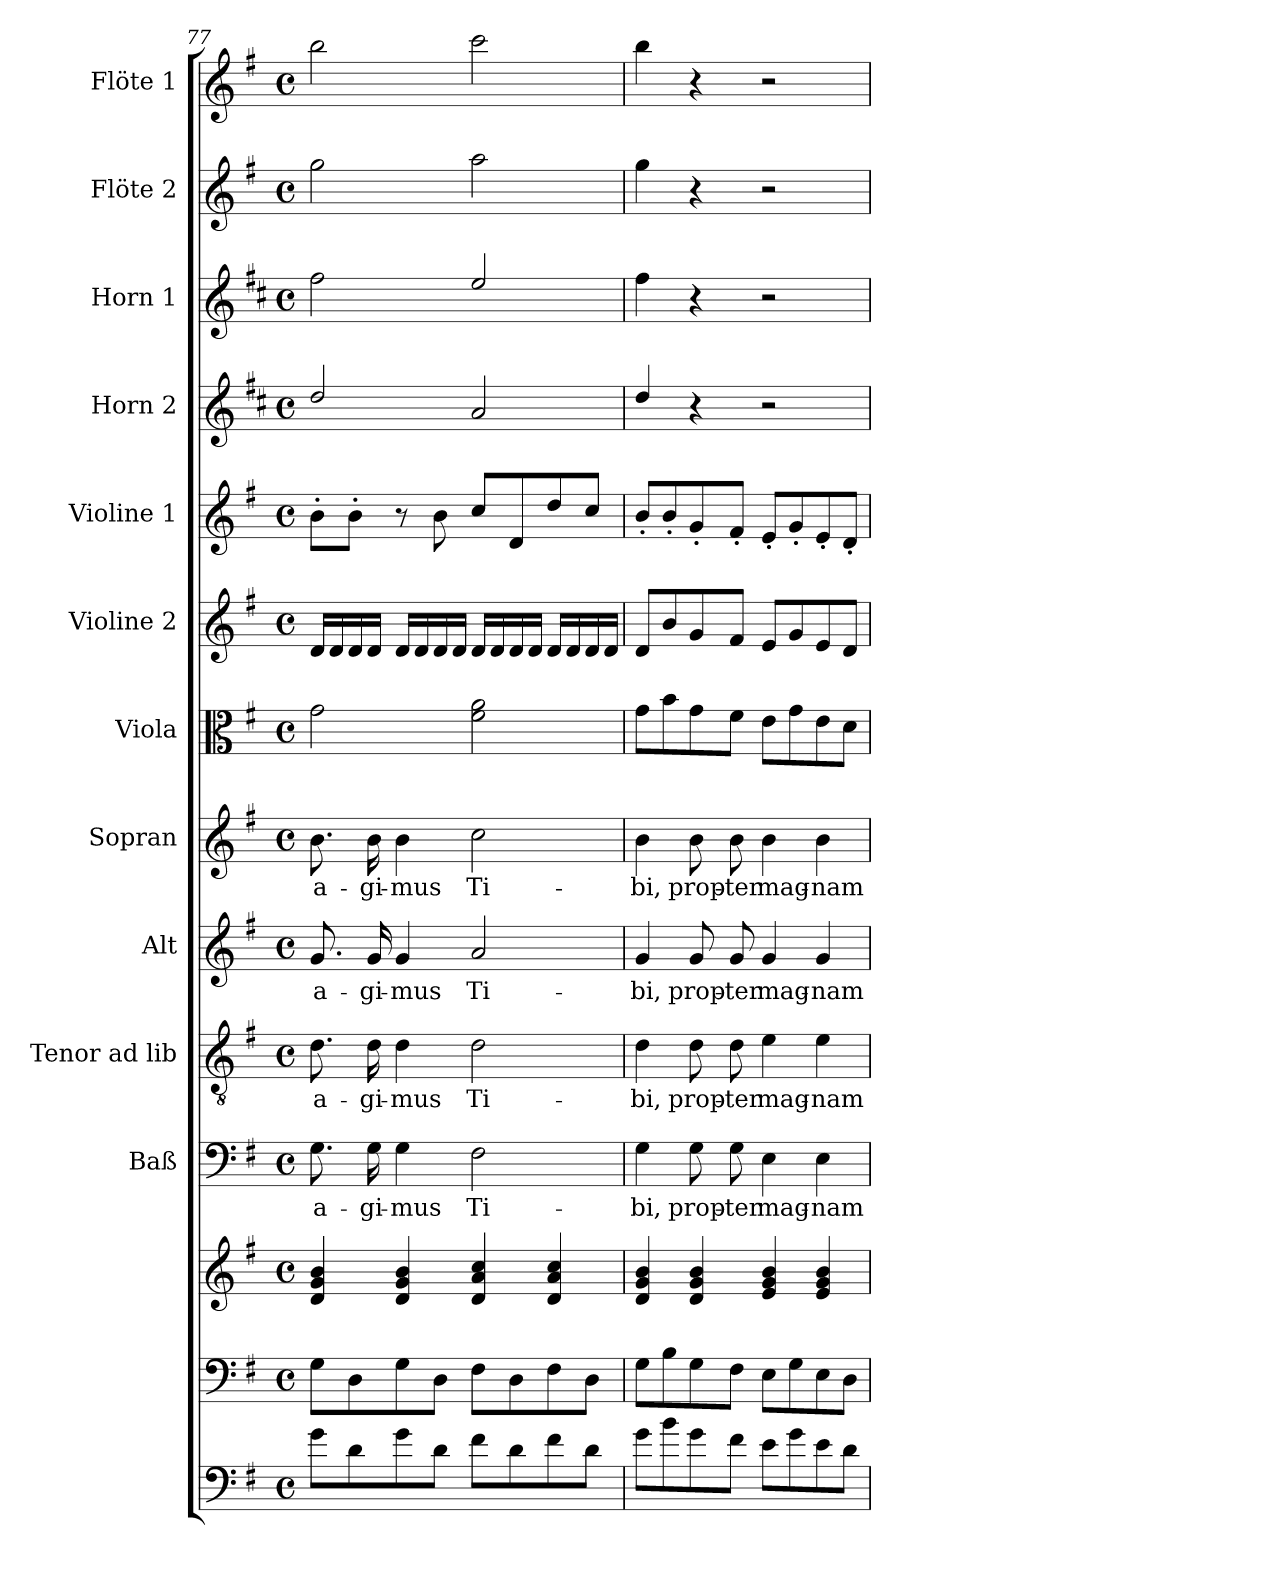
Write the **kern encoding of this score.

**kern	**kern	**kern	**kern	**text	**kern	**text	**kern	**text	**kern	**text	**kern	**kern	**kern	**kern	**kern	**kern	**kern
*part13	*part12	*part12	*part11	*part11	*part10	*part10	*part9	*part9	*part8	*part8	*part7	*part6	*part5	*part4	*part3	*part2	*part1
*staff14	*staff13	*staff12	*staff11	*staff11	*staff10	*staff10	*staff9	*staff9	*staff8	*staff8	*staff7	*staff6	*staff5	*staff4	*staff3	*staff2	*staff1
*	*	*	*I"Baß	*	*I"Tenor ad lib	*	*I"Alt	*	*I"Sopran	*	*I"Viola	*I"Violine 2	*I"Violine 1	*I"Horn 2	*I"Horn 1	*I"Flöte 2	*I"Flöte 1
*	*	*	*I'Baß	*	*I'Ten	*	*I'Alt	*	*I'Sop	*	*I'Vla.	*I'Vln. 2	*I'Vln. 1	*I'Hrn. 2	*I'Hrn. 1	*I'Fl. 2	*I'Fl. 1
*clefF4	*clefF4	*clefG2	*clefF4	*	*clefGv2	*	*clefG2	*	*clefG2	*	*clefC3	*clefG2	*clefG2	*clefG2	*clefG2	*clefG2	*clefG2
*ITrd7c12	*	*	*	*	*	*	*	*	*	*	*	*	*	*ITrd4c7	*ITrd4c7	*	*
*k[f#]	*k[f#]	*k[f#]	*k[f#]	*	*k[f#]	*	*k[f#]	*	*k[f#]	*	*k[f#]	*k[f#]	*k[f#]	*k[f#]	*k[f#]	*k[f#]	*k[f#]
*G:	*G:	*G:	*G:	*	*G:	*	*G:	*	*G:	*	*G:	*G:	*G:	*G:	*G:	*G:	*G:
*M4/4	*M4/4	*M4/4	*M4/4	*	*M4/4	*	*M4/4	*	*M4/4	*	*M4/4	*M4/4	*M4/4	*M4/4	*M4/4	*M4/4	*M4/4
*met(c)	*met(c)	*met(c)	*met(c)	*	*met(c)	*	*met(c)	*	*met(c)	*	*met(c)	*met(c)	*met(c)	*met(c)	*met(c)	*met(c)	*met(c)
=77	=77	=77	=77	=77	=77	=77	=77	=77	=77	=77	=77	=77	=77	=77	=77	=77	=77
!	!	!	!	!LO:LY:b	!	!LO:LY:b	!	!LO:LY:b	!	!LO:LY:b	!	!	!	!	!	!	!
8G\L	8G\L	4d/ 4g/ 4b/	8.G\	a-	8.d\	a-	8.g/	a-	8.b\	a-	2g\	16d/LL	8b'>\L	2g/	2b\	2gg\	2bb\
.	.	.	.	.	.	.	.	.	.	.	.	16d/	.	.	.	.	.
8D\	8D\	.	.	.	.	.	.	.	.	.	.	16d/	8b'>\J	.	.	.	.
!	!	!	!	!LO:LY:b	!	!LO:LY:b	!	!LO:LY:b	!	!LO:LY:b	!	!	!	!	!	!	!
.	.	.	16G\	-gi-	16d\	-gi-	16g/	-gi-	16b\	-gi-	.	16d/JJ	.	.	.	.	.
!	!	!	!	!LO:LY:b	!	!LO:LY:b	!	!LO:LY:b	!	!LO:LY:b	!	!	!	!	!	!	!
8G\	8G\	4d/ 4g/ 4b/	4G\	-mus	4d\	-mus	4g/	-mus	4b\	-mus	.	16d/LL	8r	.	.	.	.
.	.	.	.	.	.	.	.	.	.	.	.	16d/	.	.	.	.	.
8D\J	8D\J	.	.	.	.	.	.	.	.	.	.	16d/	8b\	.	.	.	.
.	.	.	.	.	.	.	.	.	.	.	.	16d/JJ	.	.	.	.	.
!	!	!	!	!LO:LY:b	!	!LO:LY:b	!	!LO:LY:b	!	!LO:LY:b	!	!	!	!	!	!	!
8F#\L	8F#\L	4d/ 4a/ 4cc/	2F#\	Ti-	2d\	Ti-	2a/	Ti-	2cc\	Ti-	2f#\ 2a\	16d/LL	8cc/L	2d/	2a/	2aa\	2ccc\
.	.	.	.	.	.	.	.	.	.	.	.	16d/	.	.	.	.	.
8D\	8D\	.	.	.	.	.	.	.	.	.	.	16d/	8d/	.	.	.	.
.	.	.	.	.	.	.	.	.	.	.	.	16d/JJ	.	.	.	.	.
8F#\	8F#\	4d/ 4a/ 4cc/	.	.	.	.	.	.	.	.	.	16d/LL	8dd/	.	.	.	.
.	.	.	.	.	.	.	.	.	.	.	.	16d/	.	.	.	.	.
8D\J	8D\J	.	.	.	.	.	.	.	.	.	.	16d/	8cc/J	.	.	.	.
.	.	.	.	.	.	.	.	.	.	.	.	16d/JJ	.	.	.	.	.
!!LO:PB:g=z
=78	=78	=78	=78	=78	=78	=78	=78	=78	=78	=78	=78	=78	=78	=78	=78	=78	=78
!	!	!	!	!LO:LY:b	!	!LO:LY:b	!	!LO:LY:b	!	!LO:LY:b	!	!	!	!	!	!	!
8G\L	8G\L	4d/ 4g/ 4b/	4G\	-bi,	4d\	-bi,	4g/	-bi,	4b\	-bi,	8g\L	8d/L	8b'</L	4g/	4b\	4gg\	4bb\
8B\	8B\	.	.	.	.	.	.	.	.	.	8b\	8b/	8b'</	.	.	.	.
!	!	!	!	!LO:LY:b	!	!LO:LY:b	!	!LO:LY:b	!	!LO:LY:b	!	!	!	!	!	!	!
8G\	8G\	4d/ 4g/ 4b/	8G\	prop-	8d\	prop-	8g/	prop-	8b\	prop-	8g\	8g/	8g'</	4r	4r	4r	4r
!	!	!	!	!LO:LY:b	!	!LO:LY:b	!	!LO:LY:b	!	!LO:LY:b	!	!	!	!	!	!	!
8F#\J	8F#\J	.	8G\	-ter	8d\	-ter	8g/	-ter	8b\	-ter	8f#\J	8f#/J	8f#'</J	.	.	.	.
!	!	!	!	!LO:LY:b	!	!LO:LY:b	!	!LO:LY:b	!	!LO:LY:b	!	!	!	!	!	!	!
8E\L	8E\L	4e/ 4g/ 4b/	4E\	mag-	4e\	mag-	4g/	mag-	4b\	mag-	8e\L	8e/L	8e'</L	2r	2r	2r	2r
8G\	8G\	.	.	.	.	.	.	.	.	.	8g\	8g/	8g'</	.	.	.	.
!	!	!	!	!LO:LY:b	!	!LO:LY:b	!	!LO:LY:b	!	!LO:LY:b	!	!	!	!	!	!	!
8E\	8E\	4e/ 4g/ 4b/	4E\	-nam	4e\	-nam	4g/	-nam	4b\	-nam	8e\	8e/	8e'</	.	.	.	.
8D\J	8D\J	.	.	.	.	.	.	.	.	.	8d\J	8d/J	8d'</J	.	.	.	.
=	=	=	=	=	=	=	=	=	=	=	=	=	=	=	=	=	=
*-	*-	*-	*-	*-	*-	*-	*-	*-	*-	*-	*-	*-	*-	*-	*-	*-	*-
